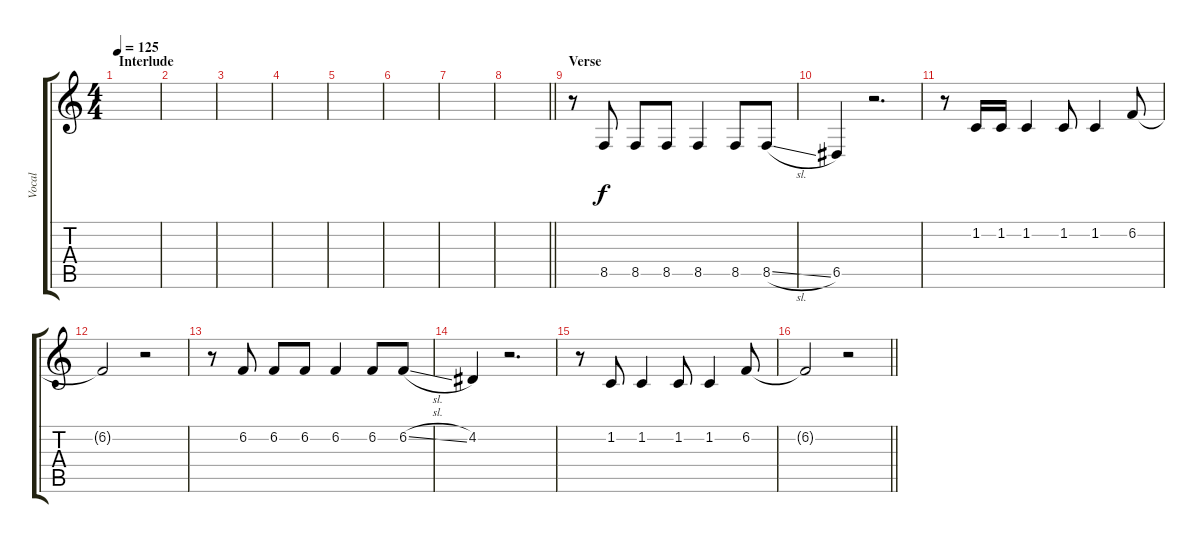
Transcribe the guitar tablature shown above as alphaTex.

\track ("Vocal" "Vocal") {instrument flute}
\staff {score tabs}
\tuning (E4 B3 G3 D3 A2 E2) {hide}
\ts (4 4)
\section ("" "Interlude")
\tempo 125
\clef g2
\ks c
|
|
|
|
|
|
|
\barLineRight lightlight
|
\section ("" "Verse")
r.8 8.5.8 8.5.8 8.5.8 8.5.4 8.5.8 8.5{sl}.8 |
6.5.4 r.2{d} |
r.8 1.2.16 1.2.16 1.2.4 1.2.8 1.2.4 6.2.8 |
6.2{t}.2 r.2 |
r.8 6.2.8 6.2.8 6.2.8 6.2.4 6.2.8 6.2{sl}.8 |
4.2.4 r.2{d} |
r.8 1.2.8 1.2.4 1.2.8 1.2.4 6.2.8 |
\barLineRight lightlight
6.2{t}.2 r.2
